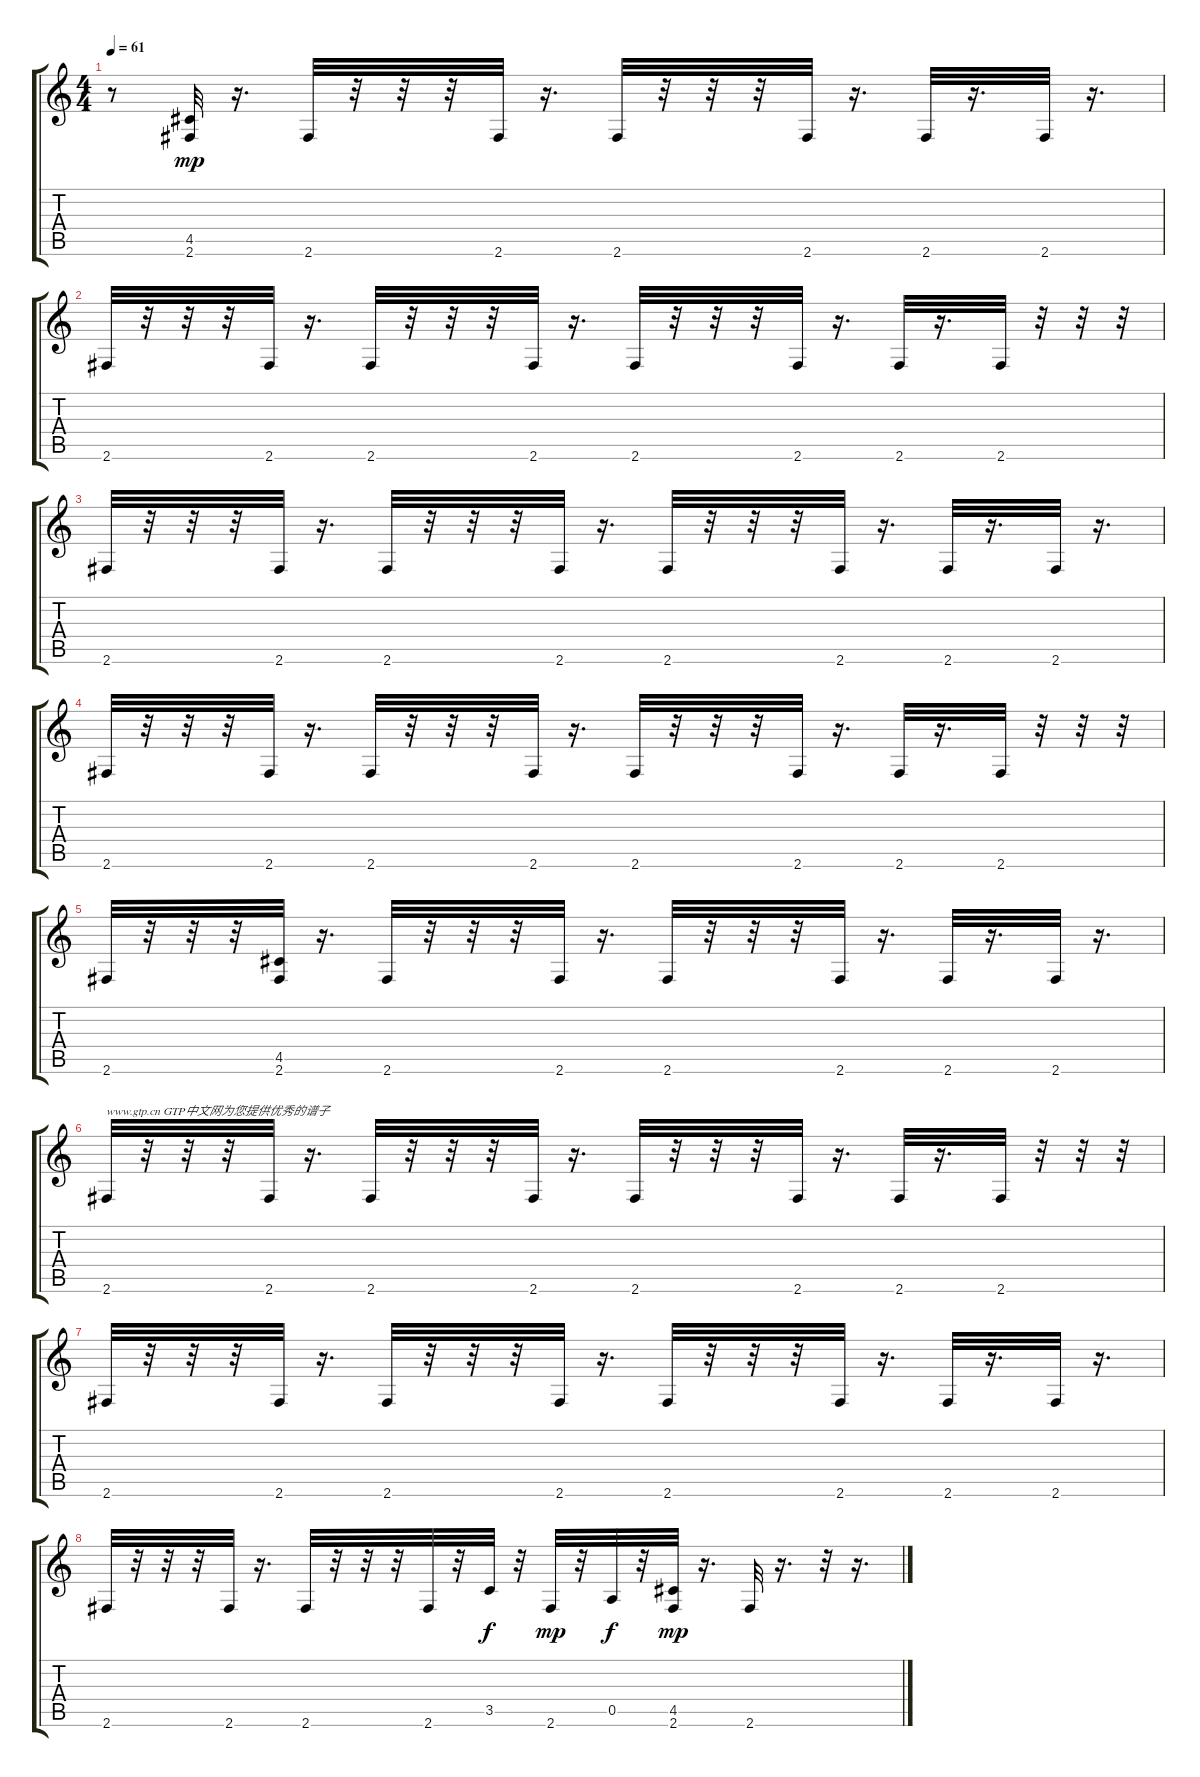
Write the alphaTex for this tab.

\track "" {instrument acousticguitarnylon}
\staff {score tabs}
\tuning (E4 B3 G3 D3 A2 E2) {hide}
\ts (4 4)
\tempo 61
\clef g2
\ks c
r.8{dy mp instrument acousticguitarnylon} (4.5 2.6).32 r.16{d} 2.6.32 r.32 r.32 r.32 2.6.32 r.16{d} 2.6.32 r.32 r.32 r.32 2.6.32 r.16{d} 2.6.32 r.16{d} 2.6.32 r.16{d} |
2.6.32 r.32 r.32 r.32 2.6.32 r.16{d} 2.6.32 r.32 r.32 r.32 2.6.32 r.16{d} 2.6.32 r.32 r.32 r.32 2.6.32 r.16{d} 2.6.32 r.16{d} 2.6.32 r.32 r.32 r.32 |
2.6.32 r.32 r.32 r.32 2.6.32 r.16{d} 2.6.32 r.32 r.32 r.32 2.6.32 r.16{d} 2.6.32 r.32 r.32 r.32 2.6.32 r.16{d} 2.6.32 r.16{d} 2.6.32 r.16{d} |
2.6.32 r.32 r.32 r.32 2.6.32 r.16{d} 2.6.32 r.32 r.32 r.32 2.6.32 r.16{d} 2.6.32 r.32 r.32 r.32 2.6.32 r.16{d} 2.6.32 r.16{d} 2.6.32 r.32 r.32 r.32 |
2.6.32 r.32 r.32 r.32 (4.5 2.6).32 r.16{d} 2.6.32 r.32 r.32 r.32 2.6.32 r.16{d} 2.6.32 r.32 r.32 r.32 2.6.32 r.16{d} 2.6.32 r.16{d} 2.6.32 r.16{d} |
2.6.32{txt "www.gtp.cn GTP中文网为您提供优秀的谱子"} r.32 r.32 r.32 2.6.32 r.16{d} 2.6.32 r.32 r.32 r.32 2.6.32 r.16{d} 2.6.32 r.32 r.32 r.32 2.6.32 r.16{d} 2.6.32 r.16{d} 2.6.32 r.32 r.32 r.32 |
2.6.32 r.32 r.32 r.32 2.6.32 r.16{d} 2.6.32 r.32 r.32 r.32 2.6.32 r.16{d} 2.6.32 r.32 r.32 r.32 2.6.32 r.16{d} 2.6.32 r.16{d} 2.6.32 r.16{d} |
2.6.32 r.32 r.32 r.32 2.6.32 r.16{d} 2.6.32 r.32 r.32 r.32 2.6.32 r.32 3.5.32{dy f} r.32 2.6.32{dy mp} r.32 0.5.32{dy f} r.32 (4.5 2.6).32{dy mp} r.16{d} 2.6.32 r.16{d} r.32 r.16{d}
